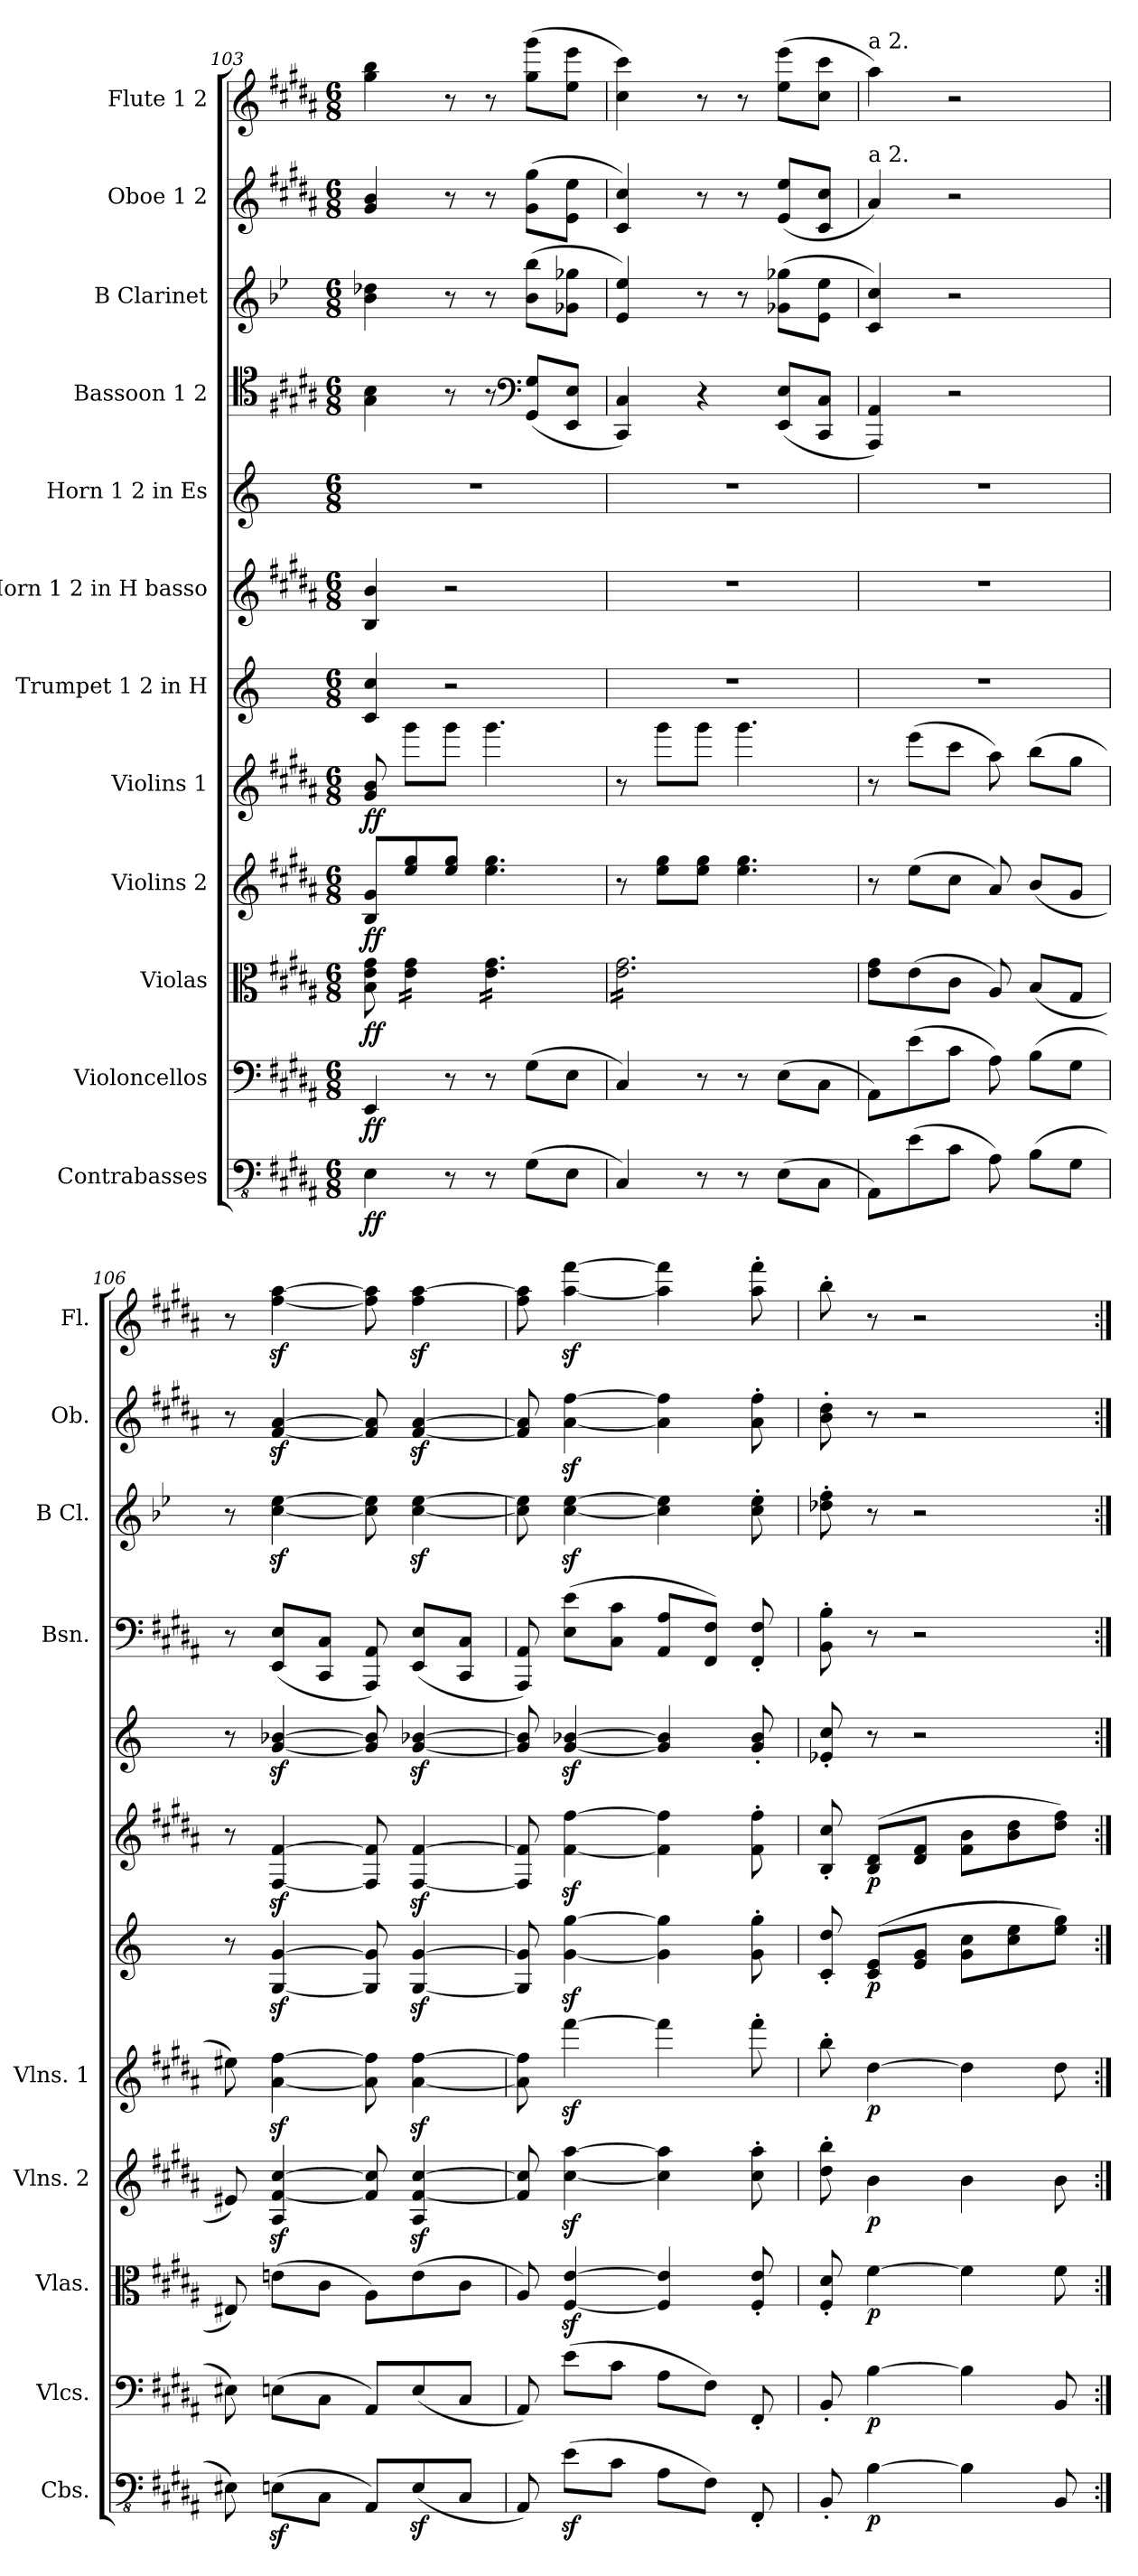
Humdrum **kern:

**kern	**dynam	**kern	**dynam	**kern	**dynam	**kern	**dynam	**kern	**dynam	**kern	**dynam	**kern	**dynam	**kern	**kern	**kern	**kern	**kern
*part12	*part12	*part11	*part11	*part10	*part10	*part9	*part9	*part8	*part8	*part7	*part7	*part6	*part6	*part5	*part4	*part3	*part2	*part1
*staff12	*staff12	*staff11	*staff11	*staff10	*staff10	*staff9	*staff9	*staff8	*staff8	*staff7	*staff7	*staff6	*staff6	*staff5	*staff4	*staff3	*staff2	*staff1
*I"Contrabasses	*	*I"Violoncellos	*	*I"Violas	*	*I"Violins 2	*	*I"Violins 1	*	*I"Trumpet 1 2 in H	*	*I"Horn 1  2 in H basso	*	*I"Horn 1 2 in Es	*I"Bassoon 1 2	*I"B Clarinet	*I"Oboe 1 2	*I"Flute 1 2
*I'Cbs.	*	*I'Vlcs.	*	*I'Vlas.	*	*I'Vlns. 2	*	*I'Vlns. 1	*	*	*	*	*	*	*I'Bsn.	*I'B Cl.	*I'Ob.	*I'Fl.
*clefFv4	*	*clefF4	*	*clefC3	*	*clefG2	*	*clefG2	*	*clefG2	*	*clefG2	*	*clefG2	*clefC4	*clefG2	*clefG2	*clefG2
*	*	*	*	*	*	*	*	*	*	*ITrd1c1	*	*ITrd8c13	*	*ITrd5c9	*	*ITrd1c2	*	*
*k[f#c#g#d#a#]	*	*k[f#c#g#d#a#]	*	*k[f#c#g#d#a#]	*	*k[f#c#g#d#a#]	*	*k[f#c#g#d#a#]	*	*k[f#c#g#d#a#]	*	*k[f#c#g#d#a#]	*	*k[b-e-a-]	*k[f#c#g#d#a#]	*k[b-e-a-d-]	*k[f#c#g#d#a#]	*k[f#c#g#d#a#]
*M6/8	*	*M6/8	*	*M6/8	*	*M6/8	*	*M6/8	*	*M6/8	*	*M6/8	*	*M6/8	*M6/8	*M6/8	*M6/8	*M6/8
=103	=103	=103	=103	=103	=103	=103	=103	=103	=103	=103	=103	=103	=103	=103	=103	=103	=103	=103
!	!LO:DY:b	!	!LO:DY:b	!	!LO:DY:b	!	!LO:DY:b	!	!LO:DY:b	!	!	!	!	!	!	!	!	!
4EE\	ff	4EE/	ff	8B\ 8e\ 8g#\	ff	8B/ 8g#/L	ff	8g#/ 8b/	ff	4B/ 4b/	.	4BB/ 4B/	.	2.r	4G#\ 4B\	4a-\ 4cc-X\	4g#/ 4b/	4gg#\ 4bb\
*	*	*	*	*tremolo	*	*	*	*	*	*	*	*	*	*	*	*	*	*
.	.	.	.	16e\ 16g#\LL	.	8ee/ 8gg#/	.	8ggg#\L	.	.	.	.	.	.	.	.	.	.
.	.	.	.	16e\ 16g#\	.	.	.	.	.	.	.	.	.	.	.	.	.	.
8r	.	8r	.	16e\ 16g#\	.	8ee/ 8gg#/J	.	8ggg#\J	.	2r	.	2r	.	.	8r	8r	8r	8r
.	.	.	.	16e\ 16g#\JJ	.	.	.	.	.	.	.	.	.	.	.	.	.	.
8r	.	8r	.	16e\ 16g#\LL	.	4.ee\ 4.gg#\	.	4.ggg#\	.	.	.	.	.	.	8r	8r	8r	8r
.	.	.	.	16e\ 16g#\	.	.	.	.	.	.	.	.	.	.	.	.	.	.
*	*	*	*	*	*	*	*	*	*	*	*	*	*	*	*clefF4	*	*	*
(>8GG#\L	.	(>8G#\L	.	16e\ 16g#\	.	.	.	.	.	.	.	.	.	.	(<8GG#/ 8G#/L	(>8a-\ 8aa-\L	(>8g#\ 8gg#\L	(>8gg#\ 8ggg#\L
.	.	.	.	16e\ 16g#\	.	.	.	.	.	.	.	.	.	.	.	.	.	.
8EE\J	.	8E\J	.	16e\ 16g#\	.	.	.	.	.	.	.	.	.	.	8EE/ 8E/J	8f-X\ 8ff-X\J	8e\ 8ee\J	8ee\ 8eee\J
.	.	.	.	16e\ 16g#\JJ	.	.	.	.	.	.	.	.	.	.	.	.	.	.
!!LO:PB:g=z
=104	=104	=104	=104	=104	=104	=104	=104	=104	=104	=104	=104	=104	=104	=104	=104	=104	=104	=104
4CC#/)	.	4C#/)	.	16e\ 16g#\LL	.	8r	.	8r	.	2.r	.	2.r	.	2.r	4CC#/ 4C#/)	4d-/ 4dd-/)	4c#/ 4cc#/)	4cc#\ 4ccc#\)
.	.	.	.	16e\ 16g#\	.	.	.	.	.	.	.	.	.	.	.	.	.	.
.	.	.	.	16e\ 16g#\	.	8ee\ 8gg#\L	.	8ggg#\L	.	.	.	.	.	.	.	.	.	.
.	.	.	.	16e\ 16g#\	.	.	.	.	.	.	.	.	.	.	.	.	.	.
8r	.	8r	.	16e\ 16g#\	.	8ee\ 8gg#\J	.	8ggg#\J	.	.	.	.	.	.	4r	8r	8r	8r
.	.	.	.	16e\ 16g#\	.	.	.	.	.	.	.	.	.	.	.	.	.	.
8r	.	8r	.	16e\ 16g#\	.	4.ee\ 4.gg#\	.	4.ggg#\	.	.	.	.	.	.	.	8r	8r	8r
.	.	.	.	16e\ 16g#\	.	.	.	.	.	.	.	.	.	.	.	.	.	.
(>8EE\L	.	(>8E\L	.	16e\ 16g#\	.	.	.	.	.	.	.	.	.	.	(<8EE/ 8E/L	(>8f-X\ 8ff-X\L	(<8e/ 8ee/L	(>8ee\ 8eee\L
.	.	.	.	16e\ 16g#\	.	.	.	.	.	.	.	.	.	.	.	.	.	.
8CC#\J	.	8C#\J	.	16e\ 16g#\	.	.	.	.	.	.	.	.	.	.	8CC#/ 8C#/J	8d-\ 8dd-\J	8c#/ 8cc#/J	8cc#\ 8ccc#\J
.	.	.	.	16e\ 16g#\JJ	.	.	.	.	.	.	.	.	.	.	.	.	.	.
*	*	*	*	*Xtremolo	*	*	*	*	*	*	*	*	*	*	*	*	*	*
=105	=105	=105	=105	=105	=105	=105	=105	=105	=105	=105	=105	=105	=105	=105	=105	=105	=105	=105
!	!	!	!	!	!	!	!	!	!	!	!	!	!	!	!	!	!	!LO:TX:a:t=a 2.
!	!	!	!	!	!	!	!	!	!	!	!	!	!	!	!	!	!LO:TX:a:t=a 2.	!
8AAA#\L)	.	8AA#\L)	.	8e\ 8g#\L	.	8r	.	8r	.	2.r	.	2.r	.	2.r	4AAA#/ 4AA#/)	4B-/ 4b-/)	4a#/)	4aa#\)
(>8E\	.	(>8e\	.	(>8e\	.	(>8ee\L	.	(>8eee\L	.	.	.	.	.	.	.	.	.	.
8C#\J	.	8c#\J	.	8c#\J	.	8cc#\J	.	8ccc#\J	.	.	.	.	.	.	2r	2r	2r	2r
8AA#\)	.	8A#\)	.	8A#/)	.	8a#/)	.	8aa#\)	.	.	.	.	.	.	.	.	.	.
(>8BB\L	.	(>8B\L	.	(<8B/L	.	(<8b/L	.	(>8bb\L	.	.	.	.	.	.	.	.	.	.
8GG#\J	.	8G#\J	.	8G#/J	.	8g#/J	.	8gg#\J	.	.	.	.	.	.	.	.	.	.
=106	=106	=106	=106	=106	=106	=106	=106	=106	=106	=106	=106	=106	=106	=106	=106	=106	=106	=106
8EE#X\)	.	8E#X\)	.	8E#X/)	.	8e#X/)	.	8ee#X\)	.	8r	.	8r	.	8r	8r	8r	8r	8r
(>8EEnz<\L	.	(>8En\L	.	(>8en\L	.	4A#/z< [4f#/z< [4cc#/z<	.	[4a#\z< [4ff#\z<	.	[4F#/z< [4f#/z<	.	[4FF#/z< [4F#/z<	.	[4B-/z< [4d-X/z<	(<8EE/ 8E/L	[4b-\z< [4dd-\z<	[4f#/z< [4a#/z<	[4ff#\z< [4aa#\z<
8CC#\J	.	8C#\J	.	8c#\J	.	.	.	.	.	.	.	.	.	.	8CC#/ 8C#/J	.	.	.
8AAA#/L)	.	8AA#/L)	.	8A#\L)	.	8f#/] 8cc#/]	.	8a#\] 8ff#\]	.	8F#/] 8f#/]	.	8FF#/] 8F#/]	.	8B-/] 8d-/]	8AAA#/ 8AA#/)	8b-\] 8dd-\]	8f#/] 8a#/]	8ff#\] 8aa#\]
(<8EEz</	.	(<8E/	.	(>8e\	.	4A#/z< [4f#/z< [4cc#/z<	.	[4a#\z< [4ff#\z<	.	[4F#/z< [4f#/z<	.	[4FF#/z< [4F#/z<	.	[4B-/z< [4d-X/z<	(<8EE/ 8E/L	[4b-\z< [4dd-\z<	[4f#/z< [4a#/z<	4ff#\z< [4aa#\z<
8CC#/J	.	8C#/J	.	8c#\J	.	.	.	.	.	.	.	.	.	.	8CC#/ 8C#/J	.	.	.
=107	=107	=107	=107	=107	=107	=107	=107	=107	=107	=107	=107	=107	=107	=107	=107	=107	=107	=107
8AAA#/)	.	8AA#/)	.	8A#/)	.	8f#/] 8cc#/]	.	8a#\] 8ff#\]	.	8F#/] 8f#/]	.	8FF#/] 8F#/]	.	8B-/] 8d-/]	8AAA#/ 8AA#/)	8b-\] 8dd-\]	8f#/] 8a#/]	8ff#\ 8aa#\]
(>8Ez<\L	.	(>8e\L	.	[4F#/z< [4e/z<	.	[4cc#\z< [4aa#\z<	.	[4fff#z<\	.	[4f#\z< [4ff#\z<	.	[4F#\z< [4f#\z<	.	[4B-/z< [4d-X/z<	(>8E\ 8e\L	[4b-\z< [4dd-\z<	[4a#\z< [4ff#\z<	[4aa#\z< [4fff#\z<
8C#\J	.	8c#\J	.	.	.	.	.	.	.	.	.	.	.	.	8C#\ 8c#\J	.	.	.
8AA#\L	.	8A#\L	.	4F#/] 4e/]	.	4cc#\] 4aa#\]	.	4fff#\]	.	4f#\] 4ff#\]	.	4F#\] 4f#\]	.	4B-/] 4d-/]	8AA#/ 8A#/L	4b-\] 4dd-\]	4a#\] 4ff#\]	4aa#\] 4fff#\]
8FF#\J)	.	8F#\J)	.	.	.	.	.	.	.	.	.	.	.	.	8FF#/ 8F#/J)	.	.	.
8FFF#'/	.	8FF#'/	.	8F#/' 8e/'	.	8cc#\' 8aa#\'	.	8fff#'\	.	8f#\' 8ff#\'	.	8F#\' 8f#\'	.	8B-/' 8d-/'	8FF#/' 8F#/'	8b-\' 8dd-\'	8a#\' 8ff#\'	8aa#\' 8fff#\'
!!LO:PB:g=z
=108	=108	=108	=108	=108	=108	=108	=108	=108	=108	=108	=108	=108	=108	=108	=108	=108	=108	=108
8BBB'/	.	8BB'/	.	8F#/' 8d#/'	.	8dd#\' 8bb\'	.	8bb'\	.	8B/' 8cc#/'	.	8BB/' 8c#/'	.	8G-X/' 8e-/'	8BB\' 8B\'	8cc-X\' 8ee-\'	8b\' 8dd#\'	8bb'\
!	!LO:DY:b	!	!LO:DY:b	!	!LO:DY:b	!	!LO:DY:b	!	!LO:DY:b	!	!LO:DY:b	!	!LO:DY:b	!	!	!	!	!
[4BB\	p	[4B\	p	[4f#\	p	4b\	p	[4dd#\	p	(>8B/ 8d#/L	p	(>8BB/ 8D#/L	p	8r	8r	8r	8r	8r
.	.	.	.	.	.	.	.	.	.	8d#/ 8f#/J	.	8D#/ 8F#/J	.	2r	2r	2r	2r	2r
4BB\]	.	4B\]	.	4f#\]	.	4b\	.	4dd#\]	.	8f#\ 8b\L	.	8F#\ 8B\L	.	.	.	.	.	.
.	.	.	.	.	.	.	.	.	.	8b\ 8dd#\	.	8B\ 8d#\	.	.	.	.	.	.
8BBB/	.	8BB/	.	8f#\	.	8b\	.	8dd#\	.	8dd#\ 8ff#\J)	.	8d#\ 8f#\J)	.	.	.	.	.	.
=:|!	=:|!	=:|!	=:|!	=:|!	=:|!	=:|!	=:|!	=:|!	=:|!	=:|!	=:|!	=:|!	=:|!	=:|!	=:|!	=:|!	=:|!	=:|!
*-	*-	*-	*-	*-	*-	*-	*-	*-	*-	*-	*-	*-	*-	*-	*-	*-	*-	*-
